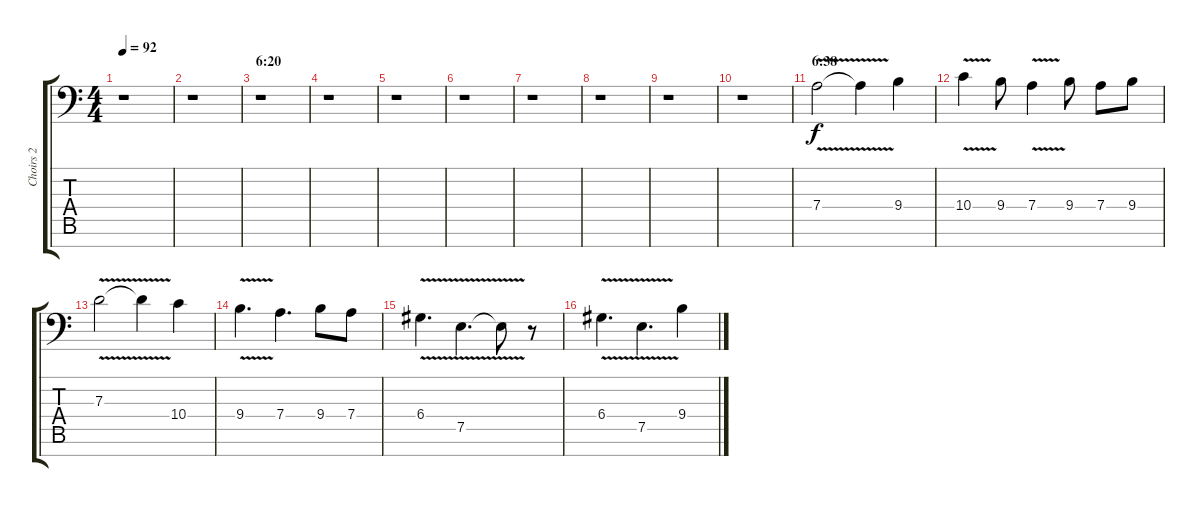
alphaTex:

\track ("Choirs 2" "Choirs 2") {instrument pad4choir}
\staff {score tabs}
\tuning (E4 B3 G3 D3 A2 E2 C-1) {hide}
\ts (4 4)
\tempo 92
\clef f4
\ks c
r.1{dy f} |
r.1 |
\section ("" "6:20")
r.1 |
r.1 |
r.1 |
r.1 |
r.1 |
r.1 |
r.1 |
r.1 |
\section ("" "6:38")
7.4{v}.2{volume 15 balance 8 instrument tenorsax} 7.4{t}.4 9.4.4 |
10.4{v}.4 9.4.8 7.4{v}.4 9.4.8 7.4.8 9.4.8 |
7.3{v}.2 7.3{t}.4 10.4.4 |
9.4{v}.4{d} 7.4.4{d} 9.4.8 7.4.8 |
6.4{v}.4{d} 7.5{v}.4{d} 7.5{t}.8 r.8 |
6.4{v}.4{d} 7.5{v}.4{d} 9.4.4
